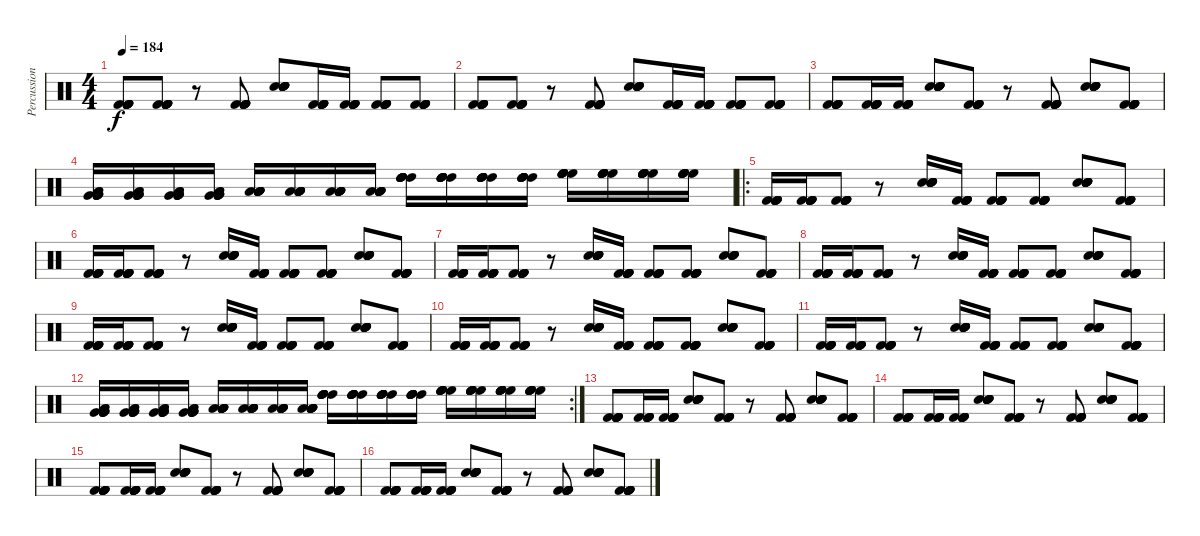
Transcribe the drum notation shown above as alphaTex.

\track ("Percussion" "Percussion") {instrument percussion}
\staff {score}
\articulation defaults
\ts (4 4)
\tempo 184
\clef neutral
\ks c
("Kick (hit) 2" "Kick (hit) 2" "Kick (hit) 2" "Kick (hit) 2" "Kick (hit) 2" "Kick (hit) 2").8{dy f} ("Kick (hit) 2" "Kick (hit) 2" "Kick (hit) 2" "Kick (hit) 2" "Kick (hit) 2" "Kick (hit) 2").8 r.8 ("Kick (hit) 2" "Kick (hit) 2" "Kick (hit) 2" "Kick (hit) 2" "Kick (hit) 2" "Kick (hit) 2").8 ("Electric Snare (hit)" "Electric Snare (hit)" "Electric Snare (hit)" "Electric Snare (hit)" "Electric Snare (hit)" "Electric Snare (hit)").8 ("Kick (hit) 2" "Kick (hit) 2" "Kick (hit) 2" "Kick (hit) 2" "Kick (hit) 2" "Kick (hit) 2").16 ("Kick (hit) 2" "Kick (hit) 2" "Kick (hit) 2" "Kick (hit) 2" "Kick (hit) 2" "Kick (hit) 2").16 ("Kick (hit) 2" "Kick (hit) 2" "Kick (hit) 2" "Kick (hit) 2" "Kick (hit) 2" "Kick (hit) 2").8 ("Kick (hit) 2" "Kick (hit) 2" "Kick (hit) 2" "Kick (hit) 2" "Kick (hit) 2" "Kick (hit) 2").8 |
("Kick (hit) 2" "Kick (hit) 2" "Kick (hit) 2" "Kick (hit) 2" "Kick (hit) 2" "Kick (hit) 2").8 ("Kick (hit) 2" "Kick (hit) 2" "Kick (hit) 2" "Kick (hit) 2" "Kick (hit) 2" "Kick (hit) 2").8 r.8 ("Kick (hit) 2" "Kick (hit) 2" "Kick (hit) 2" "Kick (hit) 2" "Kick (hit) 2" "Kick (hit) 2").8 ("Electric Snare (hit)" "Electric Snare (hit)" "Electric Snare (hit)" "Electric Snare (hit)" "Electric Snare (hit)" "Electric Snare (hit)").8 ("Kick (hit) 2" "Kick (hit) 2" "Kick (hit) 2" "Kick (hit) 2" "Kick (hit) 2" "Kick (hit) 2").16 ("Kick (hit) 2" "Kick (hit) 2" "Kick (hit) 2" "Kick (hit) 2" "Kick (hit) 2" "Kick (hit) 2").16 ("Kick (hit) 2" "Kick (hit) 2" "Kick (hit) 2" "Kick (hit) 2" "Kick (hit) 2" "Kick (hit) 2").8 ("Kick (hit) 2" "Kick (hit) 2" "Kick (hit) 2" "Kick (hit) 2" "Kick (hit) 2" "Kick (hit) 2").8 |
("Kick (hit) 2" "Kick (hit) 2" "Kick (hit) 2" "Kick (hit) 2" "Kick (hit) 2" "Kick (hit) 2").8 ("Kick (hit) 2" "Kick (hit) 2" "Kick (hit) 2" "Kick (hit) 2" "Kick (hit) 2" "Kick (hit) 2").16 ("Kick (hit) 2" "Kick (hit) 2" "Kick (hit) 2" "Kick (hit) 2" "Kick (hit) 2" "Kick (hit) 2").16 ("Electric Snare (hit)" "Electric Snare (hit)" "Electric Snare (hit)" "Electric Snare (hit)" "Electric Snare (hit)" "Electric Snare (hit)").8 ("Kick (hit) 2" "Kick (hit) 2" "Kick (hit) 2" "Kick (hit) 2" "Kick (hit) 2" "Kick (hit) 2").8 r.8 ("Kick (hit) 2" "Kick (hit) 2" "Kick (hit) 2" "Kick (hit) 2" "Kick (hit) 2" "Kick (hit) 2").8 ("Electric Snare (hit)" "Electric Snare (hit)" "Electric Snare (hit)" "Electric Snare (hit)" "Electric Snare (hit)" "Electric Snare (hit)").8 ("Kick (hit) 2" "Kick (hit) 2" "Kick (hit) 2" "Kick (hit) 2" "Kick (hit) 2" "Kick (hit) 2").8 |
("Low Tom (hit)" "Low Tom (hit)" "Very Low Tom (hit)" "Very Low Tom (hit)" "Very Low Tom (hit)" "Very Low Tom (hit)").16 ("Low Tom (hit)" "Low Tom (hit)" "Very Low Tom (hit)" "Very Low Tom (hit)" "Very Low Tom (hit)" "Very Low Tom (hit)").16 ("Low Tom (hit)" "Low Tom (hit)" "Very Low Tom (hit)" "Very Low Tom (hit)" "Very Low Tom (hit)" "Very Low Tom (hit)").16 ("Low Tom (hit)" "Low Tom (hit)" "Very Low Tom (hit)" "Very Low Tom (hit)" "Very Low Tom (hit)" "Very Low Tom (hit)").16 ("Low Tom (hit)" "Low Tom (hit)" "Low Tom (hit)" "Low Tom (hit)" "Low Tom (hit)" "Low Tom (hit)").16 ("Low Tom (hit)" "Low Tom (hit)" "Low Tom (hit)" "Low Tom (hit)" "Low Tom (hit)" "Low Tom (hit)").16 ("Low Tom (hit)" "Low Tom (hit)" "Low Tom (hit)" "Low Tom (hit)" "Low Tom (hit)" "Low Tom (hit)").16 ("Low Tom (hit)" "Low Tom (hit)" "Low Tom (hit)" "Low Tom (hit)" "Low Tom (hit)" "Low Tom (hit)").16 ("High Tom (hit)" "High Tom (hit)" "High Tom (hit)" "High Tom (hit)" "High Tom (hit)" "High Tom (hit)").16 ("High Tom (hit)" "High Tom (hit)" "High Tom (hit)" "High Tom (hit)" "High Tom (hit)" "High Tom (hit)").16 ("High Tom (hit)" "High Tom (hit)" "High Tom (hit)" "High Tom (hit)" "High Tom (hit)" "High Tom (hit)").16 ("High Tom (hit)" "High Tom (hit)" "High Tom (hit)" "High Tom (hit)" "High Tom (hit)" "High Tom (hit)").16 ("High Floor Tom (hit)" "High Floor Tom (hit)" "High Floor Tom (hit)" "High Floor Tom (hit)" "High Floor Tom (hit)" "High Floor Tom (hit)").16 ("High Floor Tom (hit)" "High Floor Tom (hit)" "High Floor Tom (hit)" "High Floor Tom (hit)" "High Floor Tom (hit)" "High Floor Tom (hit)").16 ("High Floor Tom (hit)" "High Floor Tom (hit)" "High Floor Tom (hit)" "High Floor Tom (hit)" "High Floor Tom (hit)" "High Floor Tom (hit)").16 ("High Floor Tom (hit)" "High Floor Tom (hit)" "High Floor Tom (hit)" "High Floor Tom (hit)" "High Floor Tom (hit)" "High Floor Tom (hit)").16 |
\ro
("Kick (hit) 2" "Kick (hit) 2" "Kick (hit) 2" "Kick (hit) 2" "Kick (hit) 2" "Kick (hit) 2").16 ("Kick (hit) 2" "Kick (hit) 2" "Kick (hit) 2" "Kick (hit) 2" "Kick (hit) 2" "Kick (hit) 2").16 ("Kick (hit) 2" "Kick (hit) 2" "Kick (hit) 2" "Kick (hit) 2" "Kick (hit) 2" "Kick (hit) 2").8 r.8 ("Electric Snare (hit)" "Electric Snare (hit)" "Electric Snare (hit)" "Electric Snare (hit)" "Electric Snare (hit)" "Electric Snare (hit)").16 ("Kick (hit) 2" "Kick (hit) 2" "Kick (hit) 2" "Kick (hit) 2" "Kick (hit) 2" "Kick (hit) 2").16 ("Kick (hit) 2" "Kick (hit) 2" "Kick (hit) 2" "Kick (hit) 2" "Kick (hit) 2" "Kick (hit) 2").8 ("Kick (hit) 2" "Kick (hit) 2" "Kick (hit) 2" "Kick (hit) 2" "Kick (hit) 2" "Kick (hit) 2").8 ("Electric Snare (hit)" "Electric Snare (hit)" "Electric Snare (hit)" "Electric Snare (hit)" "Electric Snare (hit)" "Electric Snare (hit)").8 ("Kick (hit) 2" "Kick (hit) 2" "Kick (hit) 2" "Kick (hit) 2" "Kick (hit) 2" "Kick (hit) 2").8 |
("Kick (hit) 2" "Kick (hit) 2" "Kick (hit) 2" "Kick (hit) 2" "Kick (hit) 2" "Kick (hit) 2").16 ("Kick (hit) 2" "Kick (hit) 2" "Kick (hit) 2" "Kick (hit) 2" "Kick (hit) 2" "Kick (hit) 2").16 ("Kick (hit) 2" "Kick (hit) 2" "Kick (hit) 2" "Kick (hit) 2" "Kick (hit) 2" "Kick (hit) 2").8 r.8 ("Electric Snare (hit)" "Electric Snare (hit)" "Electric Snare (hit)" "Electric Snare (hit)" "Electric Snare (hit)" "Electric Snare (hit)").16 ("Kick (hit) 2" "Kick (hit) 2" "Kick (hit) 2" "Kick (hit) 2" "Kick (hit) 2" "Kick (hit) 2").16 ("Kick (hit) 2" "Kick (hit) 2" "Kick (hit) 2" "Kick (hit) 2" "Kick (hit) 2" "Kick (hit) 2").8 ("Kick (hit) 2" "Kick (hit) 2" "Kick (hit) 2" "Kick (hit) 2" "Kick (hit) 2" "Kick (hit) 2").8 ("Electric Snare (hit)" "Electric Snare (hit)" "Electric Snare (hit)" "Electric Snare (hit)" "Electric Snare (hit)" "Electric Snare (hit)").8 ("Kick (hit) 2" "Kick (hit) 2" "Kick (hit) 2" "Kick (hit) 2" "Kick (hit) 2" "Kick (hit) 2").8 |
("Kick (hit) 2" "Kick (hit) 2" "Kick (hit) 2" "Kick (hit) 2" "Kick (hit) 2" "Kick (hit) 2").16 ("Kick (hit) 2" "Kick (hit) 2" "Kick (hit) 2" "Kick (hit) 2" "Kick (hit) 2" "Kick (hit) 2").16 ("Kick (hit) 2" "Kick (hit) 2" "Kick (hit) 2" "Kick (hit) 2" "Kick (hit) 2" "Kick (hit) 2").8 r.8 ("Electric Snare (hit)" "Electric Snare (hit)" "Electric Snare (hit)" "Electric Snare (hit)" "Electric Snare (hit)" "Electric Snare (hit)").16 ("Kick (hit) 2" "Kick (hit) 2" "Kick (hit) 2" "Kick (hit) 2" "Kick (hit) 2" "Kick (hit) 2").16 ("Kick (hit) 2" "Kick (hit) 2" "Kick (hit) 2" "Kick (hit) 2" "Kick (hit) 2" "Kick (hit) 2").8 ("Kick (hit) 2" "Kick (hit) 2" "Kick (hit) 2" "Kick (hit) 2" "Kick (hit) 2" "Kick (hit) 2").8 ("Electric Snare (hit)" "Electric Snare (hit)" "Electric Snare (hit)" "Electric Snare (hit)" "Electric Snare (hit)" "Electric Snare (hit)").8 ("Kick (hit) 2" "Kick (hit) 2" "Kick (hit) 2" "Kick (hit) 2" "Kick (hit) 2" "Kick (hit) 2").8 |
("Kick (hit) 2" "Kick (hit) 2" "Kick (hit) 2" "Kick (hit) 2" "Kick (hit) 2" "Kick (hit) 2").16 ("Kick (hit) 2" "Kick (hit) 2" "Kick (hit) 2" "Kick (hit) 2" "Kick (hit) 2" "Kick (hit) 2").16 ("Kick (hit) 2" "Kick (hit) 2" "Kick (hit) 2" "Kick (hit) 2" "Kick (hit) 2" "Kick (hit) 2").8 r.8 ("Electric Snare (hit)" "Electric Snare (hit)" "Electric Snare (hit)" "Electric Snare (hit)" "Electric Snare (hit)" "Electric Snare (hit)").16 ("Kick (hit) 2" "Kick (hit) 2" "Kick (hit) 2" "Kick (hit) 2" "Kick (hit) 2" "Kick (hit) 2").16 ("Kick (hit) 2" "Kick (hit) 2" "Kick (hit) 2" "Kick (hit) 2" "Kick (hit) 2" "Kick (hit) 2").8 ("Kick (hit) 2" "Kick (hit) 2" "Kick (hit) 2" "Kick (hit) 2" "Kick (hit) 2" "Kick (hit) 2").8 ("Electric Snare (hit)" "Electric Snare (hit)" "Electric Snare (hit)" "Electric Snare (hit)" "Electric Snare (hit)" "Electric Snare (hit)").8 ("Kick (hit) 2" "Kick (hit) 2" "Kick (hit) 2" "Kick (hit) 2" "Kick (hit) 2" "Kick (hit) 2").8 |
("Kick (hit) 2" "Kick (hit) 2" "Kick (hit) 2" "Kick (hit) 2" "Kick (hit) 2" "Kick (hit) 2").16 ("Kick (hit) 2" "Kick (hit) 2" "Kick (hit) 2" "Kick (hit) 2" "Kick (hit) 2" "Kick (hit) 2").16 ("Kick (hit) 2" "Kick (hit) 2" "Kick (hit) 2" "Kick (hit) 2" "Kick (hit) 2" "Kick (hit) 2").8 r.8 ("Electric Snare (hit)" "Electric Snare (hit)" "Electric Snare (hit)" "Electric Snare (hit)" "Electric Snare (hit)" "Electric Snare (hit)").16 ("Kick (hit) 2" "Kick (hit) 2" "Kick (hit) 2" "Kick (hit) 2" "Kick (hit) 2" "Kick (hit) 2").16 ("Kick (hit) 2" "Kick (hit) 2" "Kick (hit) 2" "Kick (hit) 2" "Kick (hit) 2" "Kick (hit) 2").8 ("Kick (hit) 2" "Kick (hit) 2" "Kick (hit) 2" "Kick (hit) 2" "Kick (hit) 2" "Kick (hit) 2").8 ("Electric Snare (hit)" "Electric Snare (hit)" "Electric Snare (hit)" "Electric Snare (hit)" "Electric Snare (hit)" "Electric Snare (hit)").8 ("Kick (hit) 2" "Kick (hit) 2" "Kick (hit) 2" "Kick (hit) 2" "Kick (hit) 2" "Kick (hit) 2").8 |
("Kick (hit) 2" "Kick (hit) 2" "Kick (hit) 2" "Kick (hit) 2" "Kick (hit) 2" "Kick (hit) 2").16 ("Kick (hit) 2" "Kick (hit) 2" "Kick (hit) 2" "Kick (hit) 2" "Kick (hit) 2" "Kick (hit) 2").16 ("Kick (hit) 2" "Kick (hit) 2" "Kick (hit) 2" "Kick (hit) 2" "Kick (hit) 2" "Kick (hit) 2").8 r.8 ("Electric Snare (hit)" "Electric Snare (hit)" "Electric Snare (hit)" "Electric Snare (hit)" "Electric Snare (hit)" "Electric Snare (hit)").16 ("Kick (hit) 2" "Kick (hit) 2" "Kick (hit) 2" "Kick (hit) 2" "Kick (hit) 2" "Kick (hit) 2").16 ("Kick (hit) 2" "Kick (hit) 2" "Kick (hit) 2" "Kick (hit) 2" "Kick (hit) 2" "Kick (hit) 2").8 ("Kick (hit) 2" "Kick (hit) 2" "Kick (hit) 2" "Kick (hit) 2" "Kick (hit) 2" "Kick (hit) 2").8 ("Electric Snare (hit)" "Electric Snare (hit)" "Electric Snare (hit)" "Electric Snare (hit)" "Electric Snare (hit)" "Electric Snare (hit)").8 ("Kick (hit) 2" "Kick (hit) 2" "Kick (hit) 2" "Kick (hit) 2" "Kick (hit) 2" "Kick (hit) 2").8 |
("Kick (hit) 2" "Kick (hit) 2" "Kick (hit) 2" "Kick (hit) 2" "Kick (hit) 2" "Kick (hit) 2").16 ("Kick (hit) 2" "Kick (hit) 2" "Kick (hit) 2" "Kick (hit) 2" "Kick (hit) 2" "Kick (hit) 2").16 ("Kick (hit) 2" "Kick (hit) 2" "Kick (hit) 2" "Kick (hit) 2" "Kick (hit) 2" "Kick (hit) 2").8 r.8 ("Electric Snare (hit)" "Electric Snare (hit)" "Electric Snare (hit)" "Electric Snare (hit)" "Electric Snare (hit)" "Electric Snare (hit)").16 ("Kick (hit) 2" "Kick (hit) 2" "Kick (hit) 2" "Kick (hit) 2" "Kick (hit) 2" "Kick (hit) 2").16 ("Kick (hit) 2" "Kick (hit) 2" "Kick (hit) 2" "Kick (hit) 2" "Kick (hit) 2" "Kick (hit) 2").8 ("Kick (hit) 2" "Kick (hit) 2" "Kick (hit) 2" "Kick (hit) 2" "Kick (hit) 2" "Kick (hit) 2").8 ("Electric Snare (hit)" "Electric Snare (hit)" "Electric Snare (hit)" "Electric Snare (hit)" "Electric Snare (hit)" "Electric Snare (hit)").8 ("Kick (hit) 2" "Kick (hit) 2" "Kick (hit) 2" "Kick (hit) 2" "Kick (hit) 2" "Kick (hit) 2").8 |
\rc 2
("Low Tom (hit)" "Low Tom (hit)" "Very Low Tom (hit)" "Very Low Tom (hit)" "Very Low Tom (hit)" "Very Low Tom (hit)").16 ("Low Tom (hit)" "Low Tom (hit)" "Very Low Tom (hit)" "Very Low Tom (hit)" "Very Low Tom (hit)" "Very Low Tom (hit)").16 ("Low Tom (hit)" "Low Tom (hit)" "Very Low Tom (hit)" "Very Low Tom (hit)" "Very Low Tom (hit)" "Very Low Tom (hit)").16 ("Low Tom (hit)" "Low Tom (hit)" "Very Low Tom (hit)" "Very Low Tom (hit)" "Very Low Tom (hit)" "Very Low Tom (hit)").16 ("Low Tom (hit)" "Low Tom (hit)" "Low Tom (hit)" "Low Tom (hit)" "Low Tom (hit)" "Low Tom (hit)").16 ("Low Tom (hit)" "Low Tom (hit)" "Low Tom (hit)" "Low Tom (hit)" "Low Tom (hit)" "Low Tom (hit)").16 ("Low Tom (hit)" "Low Tom (hit)" "Low Tom (hit)" "Low Tom (hit)" "Low Tom (hit)" "Low Tom (hit)").16 ("Low Tom (hit)" "Low Tom (hit)" "Low Tom (hit)" "Low Tom (hit)" "Low Tom (hit)" "Low Tom (hit)").16 ("High Tom (hit)" "High Tom (hit)" "High Tom (hit)" "High Tom (hit)" "High Tom (hit)" "High Tom (hit)").16 ("High Tom (hit)" "High Tom (hit)" "High Tom (hit)" "High Tom (hit)" "High Tom (hit)" "High Tom (hit)").16 ("High Tom (hit)" "High Tom (hit)" "High Tom (hit)" "High Tom (hit)" "High Tom (hit)" "High Tom (hit)").16 ("High Tom (hit)" "High Tom (hit)" "High Tom (hit)" "High Tom (hit)" "High Tom (hit)" "High Tom (hit)").16 ("High Floor Tom (hit)" "High Floor Tom (hit)" "High Floor Tom (hit)" "High Floor Tom (hit)" "High Floor Tom (hit)" "High Floor Tom (hit)").16 ("High Floor Tom (hit)" "High Floor Tom (hit)" "High Floor Tom (hit)" "High Floor Tom (hit)" "High Floor Tom (hit)" "High Floor Tom (hit)").16 ("High Floor Tom (hit)" "High Floor Tom (hit)" "High Floor Tom (hit)" "High Floor Tom (hit)" "High Floor Tom (hit)" "High Floor Tom (hit)").16 ("High Floor Tom (hit)" "High Floor Tom (hit)" "High Floor Tom (hit)" "High Floor Tom (hit)" "High Floor Tom (hit)" "High Floor Tom (hit)").16 |
("Kick (hit) 2" "Kick (hit) 2" "Kick (hit) 2" "Kick (hit) 2" "Kick (hit) 2" "Kick (hit) 2").8 ("Kick (hit) 2" "Kick (hit) 2" "Kick (hit) 2" "Kick (hit) 2" "Kick (hit) 2" "Kick (hit) 2").16 ("Kick (hit) 2" "Kick (hit) 2" "Kick (hit) 2" "Kick (hit) 2" "Kick (hit) 2" "Kick (hit) 2").16 ("Electric Snare (hit)" "Electric Snare (hit)" "Electric Snare (hit)" "Electric Snare (hit)" "Electric Snare (hit)" "Electric Snare (hit)").8 ("Kick (hit) 2" "Kick (hit) 2" "Kick (hit) 2" "Kick (hit) 2" "Kick (hit) 2" "Kick (hit) 2").8 r.8 ("Kick (hit) 2" "Kick (hit) 2" "Kick (hit) 2" "Kick (hit) 2" "Kick (hit) 2" "Kick (hit) 2").8 ("Electric Snare (hit)" "Electric Snare (hit)" "Electric Snare (hit)" "Electric Snare (hit)" "Electric Snare (hit)" "Electric Snare (hit)").8 ("Kick (hit) 2" "Kick (hit) 2" "Kick (hit) 2" "Kick (hit) 2" "Kick (hit) 2" "Kick (hit) 2").8 |
("Kick (hit) 2" "Kick (hit) 2" "Kick (hit) 2" "Kick (hit) 2" "Kick (hit) 2" "Kick (hit) 2").8 ("Kick (hit) 2" "Kick (hit) 2" "Kick (hit) 2" "Kick (hit) 2" "Kick (hit) 2" "Kick (hit) 2").16 ("Kick (hit) 2" "Kick (hit) 2" "Kick (hit) 2" "Kick (hit) 2" "Kick (hit) 2" "Kick (hit) 2").16 ("Electric Snare (hit)" "Electric Snare (hit)" "Electric Snare (hit)" "Electric Snare (hit)" "Electric Snare (hit)" "Electric Snare (hit)").8 ("Kick (hit) 2" "Kick (hit) 2" "Kick (hit) 2" "Kick (hit) 2" "Kick (hit) 2" "Kick (hit) 2").8 r.8 ("Kick (hit) 2" "Kick (hit) 2" "Kick (hit) 2" "Kick (hit) 2" "Kick (hit) 2" "Kick (hit) 2").8 ("Electric Snare (hit)" "Electric Snare (hit)" "Electric Snare (hit)" "Electric Snare (hit)" "Electric Snare (hit)" "Electric Snare (hit)").8 ("Kick (hit) 2" "Kick (hit) 2" "Kick (hit) 2" "Kick (hit) 2" "Kick (hit) 2" "Kick (hit) 2").8 |
("Kick (hit) 2" "Kick (hit) 2" "Kick (hit) 2" "Kick (hit) 2" "Kick (hit) 2" "Kick (hit) 2").8 ("Kick (hit) 2" "Kick (hit) 2" "Kick (hit) 2" "Kick (hit) 2" "Kick (hit) 2" "Kick (hit) 2").16 ("Kick (hit) 2" "Kick (hit) 2" "Kick (hit) 2" "Kick (hit) 2" "Kick (hit) 2" "Kick (hit) 2").16 ("Electric Snare (hit)" "Electric Snare (hit)" "Electric Snare (hit)" "Electric Snare (hit)" "Electric Snare (hit)" "Electric Snare (hit)").8 ("Kick (hit) 2" "Kick (hit) 2" "Kick (hit) 2" "Kick (hit) 2" "Kick (hit) 2" "Kick (hit) 2").8 r.8 ("Kick (hit) 2" "Kick (hit) 2" "Kick (hit) 2" "Kick (hit) 2" "Kick (hit) 2" "Kick (hit) 2").8 ("Electric Snare (hit)" "Electric Snare (hit)" "Electric Snare (hit)" "Electric Snare (hit)" "Electric Snare (hit)" "Electric Snare (hit)").8 ("Kick (hit) 2" "Kick (hit) 2" "Kick (hit) 2" "Kick (hit) 2" "Kick (hit) 2" "Kick (hit) 2").8 |
("Kick (hit) 2" "Kick (hit) 2" "Kick (hit) 2" "Kick (hit) 2" "Kick (hit) 2" "Kick (hit) 2").8 ("Kick (hit) 2" "Kick (hit) 2" "Kick (hit) 2" "Kick (hit) 2" "Kick (hit) 2" "Kick (hit) 2").16 ("Kick (hit) 2" "Kick (hit) 2" "Kick (hit) 2" "Kick (hit) 2" "Kick (hit) 2" "Kick (hit) 2").16 ("Electric Snare (hit)" "Electric Snare (hit)" "Electric Snare (hit)" "Electric Snare (hit)" "Electric Snare (hit)" "Electric Snare (hit)").8 ("Kick (hit) 2" "Kick (hit) 2" "Kick (hit) 2" "Kick (hit) 2" "Kick (hit) 2" "Kick (hit) 2").8 r.8 ("Kick (hit) 2" "Kick (hit) 2" "Kick (hit) 2" "Kick (hit) 2" "Kick (hit) 2" "Kick (hit) 2").8 ("Electric Snare (hit)" "Electric Snare (hit)" "Electric Snare (hit)" "Electric Snare (hit)" "Electric Snare (hit)" "Electric Snare (hit)").8 ("Kick (hit) 2" "Kick (hit) 2" "Kick (hit) 2" "Kick (hit) 2" "Kick (hit) 2" "Kick (hit) 2").8
